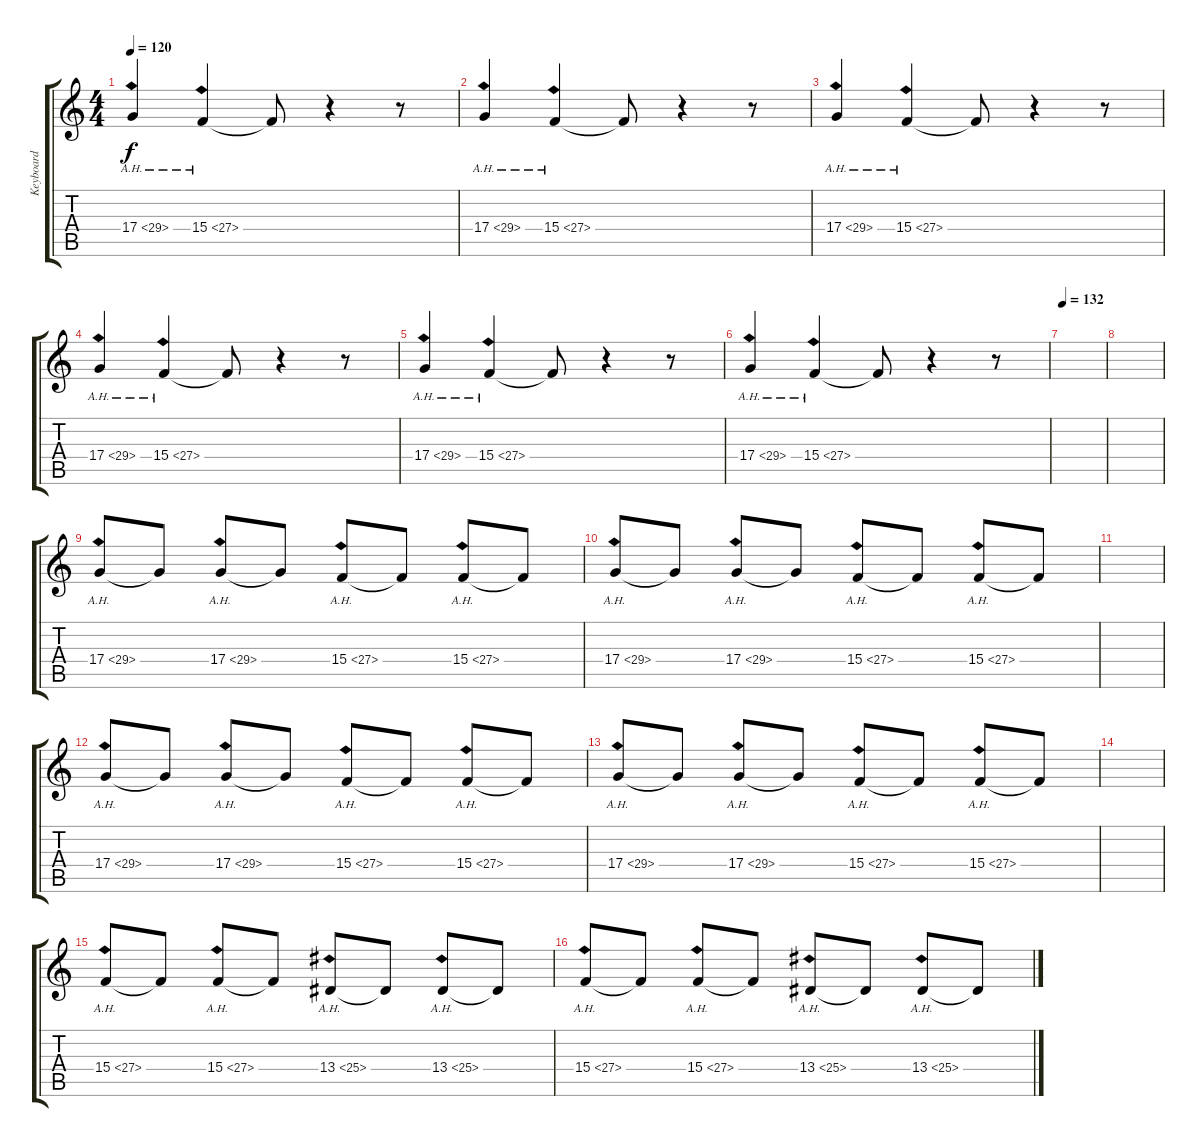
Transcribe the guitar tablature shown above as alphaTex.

\track ("Keyboard" "Keyboard") {instrument lead1square}
\staff {score tabs}
\tuning (E4 B3 G3 D3 A2 E2) {hide}
\ts (4 4)
\tempo 120
\clef g2
\ks c
17.4{ah 12}.4{dy f} 15.4{ah 12}.4 15.4{t}.8 r.4 r.8 |
17.4{ah 12}.4 15.4{ah 12}.4 15.4{t}.8 r.4 r.8 |
17.4{ah 12}.4 15.4{ah 12}.4 15.4{t}.8 r.4 r.8 |
17.4{ah 12}.4 15.4{ah 12}.4 15.4{t}.8 r.4 r.8 |
17.4{ah 12}.4 15.4{ah 12}.4 15.4{t}.8 r.4 r.8 |
17.4{ah 12}.4 15.4{ah 12}.4 15.4{t}.8 r.4 r.8 |
\tempo 132
|
|
17.4{ah 12}.8{volume 10} 17.4{t}.8 17.4{ah 12}.8 17.4{t}.8 15.4{ah 12}.8 15.4{t}.8 15.4{ah 12}.8 15.4{t}.8 |
17.4{ah 12}.8 17.4{t}.8 17.4{ah 12}.8 17.4{t}.8 15.4{ah 12}.8 15.4{t}.8 15.4{ah 12}.8 15.4{t}.8 |
|
17.4{ah 12}.8 17.4{t}.8 17.4{ah 12}.8 17.4{t}.8 15.4{ah 12}.8 15.4{t}.8 15.4{ah 12}.8 15.4{t}.8 |
17.4{ah 12}.8 17.4{t}.8 17.4{ah 12}.8 17.4{t}.8 15.4{ah 12}.8 15.4{t}.8 15.4{ah 12}.8 15.4{t}.8 |
|
15.4{ah 12}.8 15.4{t}.8 15.4{ah 12}.8 15.4{t}.8 13.4{ah 12}.8 13.4{t}.8 13.4{ah 12}.8 13.4{t}.8 |
15.4{ah 12}.8 15.4{t}.8 15.4{ah 12}.8 15.4{t}.8 13.4{ah 12}.8 13.4{t}.8 13.4{ah 12}.8 13.4{t}.8
